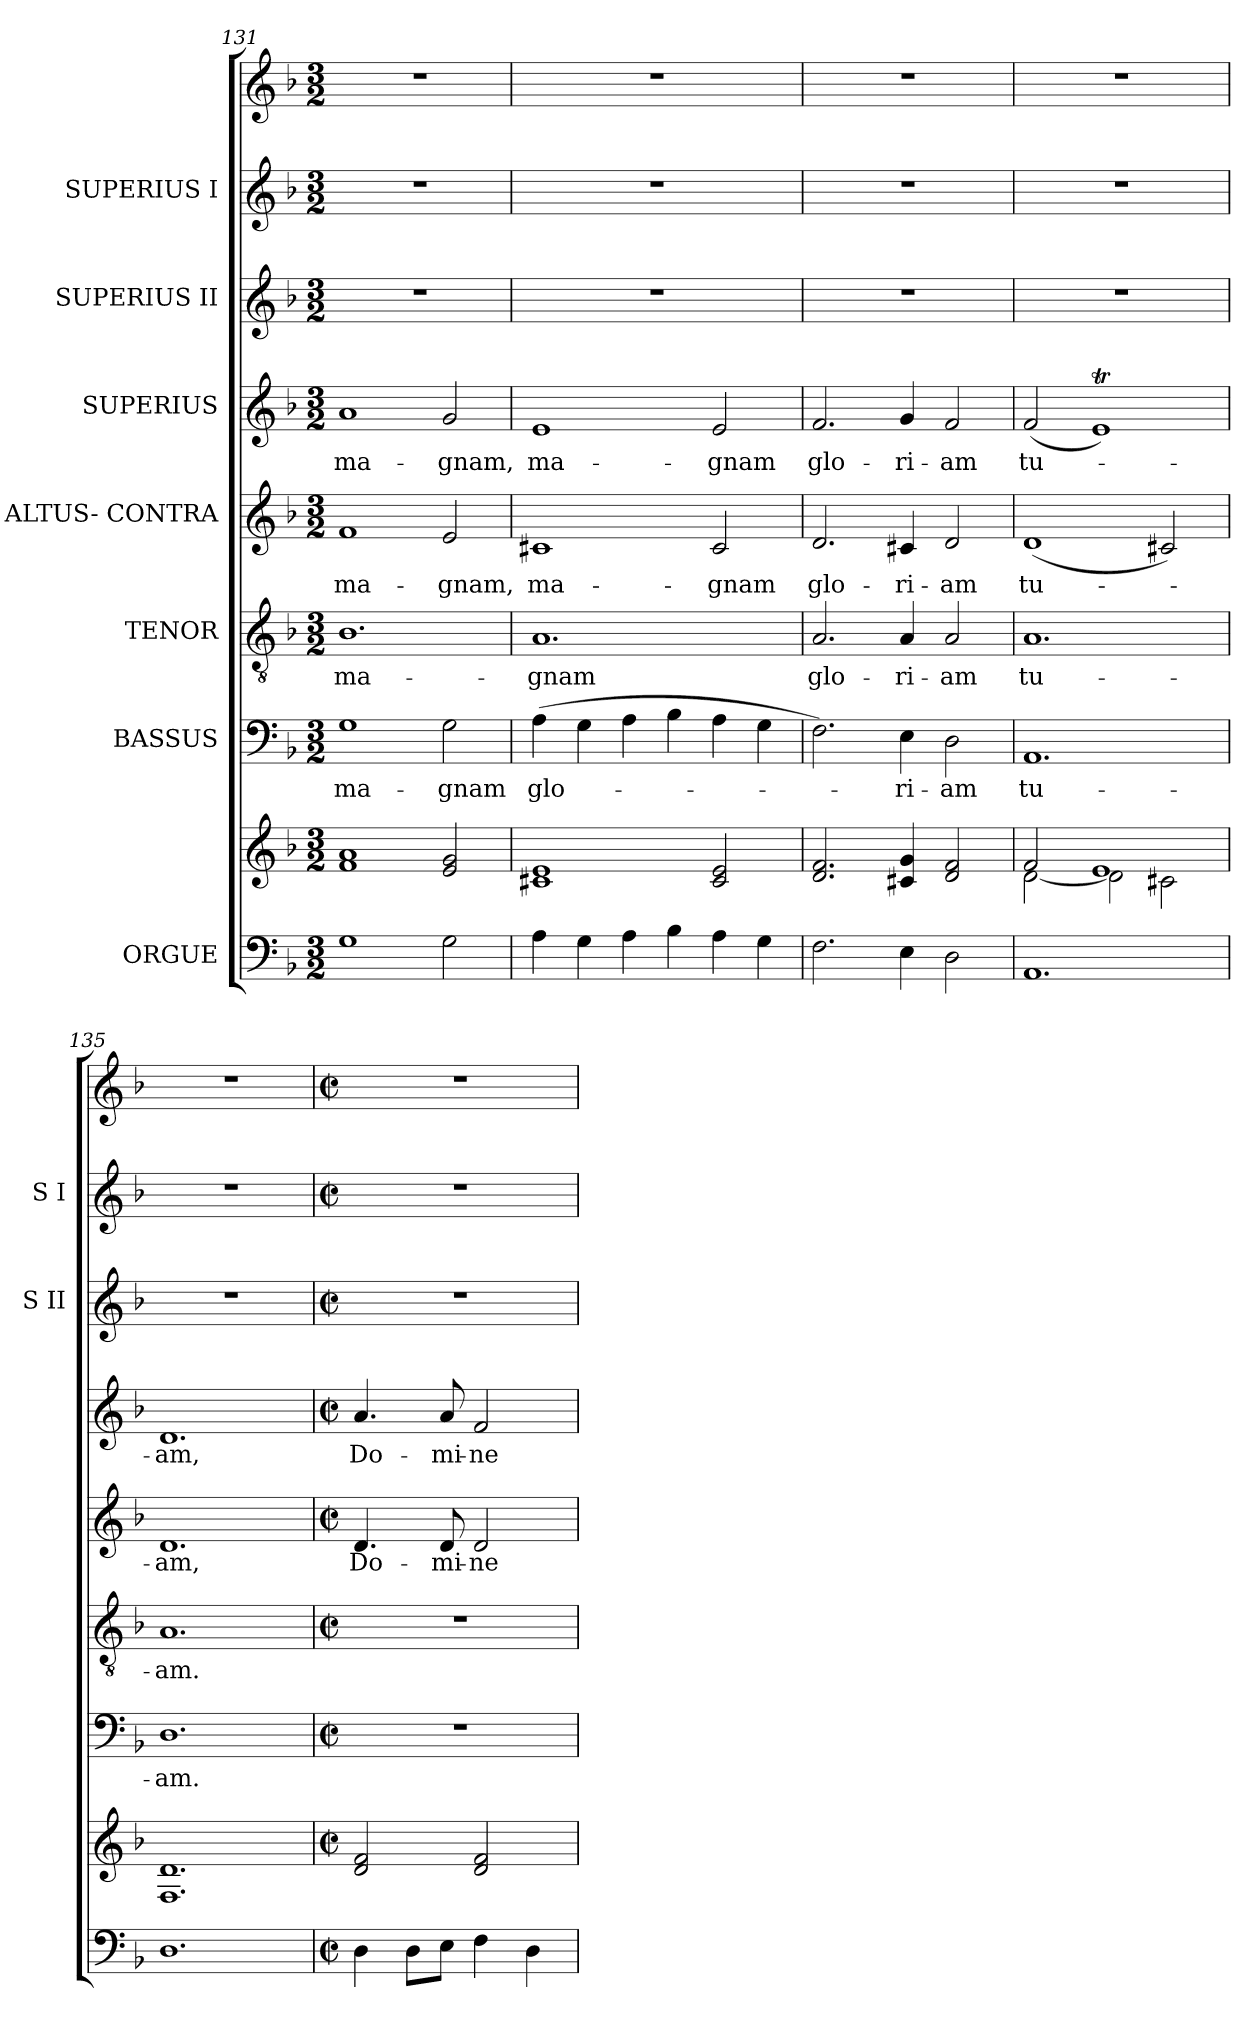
**kern	**kern	**kern	**text	**kern	**text	**kern	**text	**kern	**text	**kern	**kern	**kern
*part8	*part8	*part7	*part7	*part6	*part6	*part5	*part5	*part4	*part4	*part3	*part2	*part1
*staff9	*staff8	*staff7	*staff7	*staff6	*staff6	*staff5	*staff5	*staff4	*staff4	*staff3	*staff2	*staff1
*I"ORGUE	*	*I"BASSUS	*	*I"TENOR	*	*I"ALTUS- CONTRA	*	*I"SUPERIUS	*	*I"SUPERIUS II	*I"SUPERIUS I	*
*	*	*	*	*	*	*	*	*	*	*I'S II	*I'S I	*
*clefF4	*clefG2	*clefF4	*	*clefGv2	*	*clefG2	*	*clefG2	*	*clefG2	*clefG2	*clefG2
*k[b-]	*k[b-]	*k[b-]	*	*k[b-]	*	*k[b-]	*	*k[b-]	*	*k[b-]	*k[b-]	*k[b-]
*d:	*d:	*d:	*	*d:	*	*d:	*	*d:	*	*d:	*d:	*d:
*M3/2	*M3/2	*M3/2	*	*M3/2	*	*M3/2	*	*M3/2	*	*M3/2	*M3/2	*M3/2
=131	=131	=131	=131	=131	=131	=131	=131	=131	=131	=131	=131	=131
!	!	!	!LO:LY:b	!	!LO:LY:b	!	!LO:LY:b	!	!LO:LY:b	!	!	!
1G	1f 1a	1G	ma-	1.B-	ma-	1f	-ma-	1a	ma-	1.r	1.r	1.r
!	!	!	!LO:LY:b	!	!	!	!LO:LY:b	!	!LO:LY:b	!	!	!
2G\	2e/ 2g/	2G\	-gnam	.	.	2e/	-gnam,	2g/	-gnam,	.	.	.
=132	=132	=132	=132	=132	=132	=132	=132	=132	=132	=132	=132	=132
!	!	!	!LO:LY:b	!	!LO:LY:b	!	!LO:LY:b	!	!LO:LY:b	!	!	!
4A\	1c#X 1e	(>4A\	glo-	1.A	-gnam	1c#X	ma-	1e	ma-	1.r	1.r	1.r
4G\	.	4G\	.	.	.	.	.	.	.	.	.	.
4A\	.	4A\	.	.	.	.	.	.	.	.	.	.
4B-\	.	4B-\	.	.	.	.	.	.	.	.	.	.
!	!	!	!	!	!	!	!LO:LY:b	!	!LO:LY:b	!	!	!
4A\	2c#/ 2e/	4A\	.	.	.	2c#/	-gnam	2e/	-gnam	.	.	.
4G\	.	4G\	.	.	.	.	.	.	.	.	.	.
=133	=133	=133	=133	=133	=133	=133	=133	=133	=133	=133	=133	=133
!	!	!	!	!	!LO:LY:b	!	!LO:LY:b	!	!LO:LY:b	!	!	!
2.F\	2.d/ 2.f/	2.F\)	.	2.A/	glo-	2.d/	glo-	2.f/	glo-	1.r	1.r	1.r
!	!	!	!LO:LY:b	!	!LO:LY:b	!	!LO:LY:b	!	!LO:LY:b	!	!	!
4E\	4c#X/ 4g/	4E\	-ri-	4A/	-ri-	4c#X/	-ri-	4g/	-ri-	.	.	.
!	!	!	!LO:LY:b	!	!LO:LY:b	!	!LO:LY:b	!	!LO:LY:b	!	!	!
2D\	2d/ 2f/	2D\	-am	2A/	-am	2d/	-am	2f/	-am	.	.	.
!!LO:LB:g=z
=134	=134	=134	=134	=134	=134	=134	=134	=134	=134	=134	=134	=134
*	*^	*	*	*	*	*	*	*	*	*	*	*
!	!	!	!	!LO:LY:b	!	!LO:LY:b	!	!LO:LY:b	!	!LO:LY:b	!	!	!
1.AA	2f/	[<2d\	1.AA	tu-	1.A	tu-	(<1d	tu-	(<2f/	tu-	1.r	1.r	1.r
.	1e	2d\]	.	.	.	.	.	.	1et)	.	.	.	.
.	.	2c#X\	.	.	.	.	2c#X/)	.	.	.	.	.	.
=135	=135	=135	=135	=135	=135	=135	=135	=135	=135	=135	=135	=135	=135
!	!	!	!	!LO:LY:b	!	!LO:LY:b	!	!LO:LY:b	!	!LO:LY:b	!	!	!
*	*v	*v	*	*	*	*	*	*	*	*	*	*	*
1.D	1.F 1.d	1.D	-am.	1.A	-am.	1.d	-am,	1.d	-am,	1.r	1.r	1.r
=136	=136	=136	=136	=136	=136	=136	=136	=136	=136	=136	=136	=136
*M2/2	*M2/2	*M2/2	*	*M2/2	*	*M2/2	*	*M2/2	*	*M2/2	*M2/2	*M2/2
*met(c|)	*met(c|)	*met(c|)	*	*met(c|)	*	*met(c|)	*	*met(c|)	*	*met(c|)	*met(c|)	*met(c|)
!	!	!	!	!	!	!	!LO:LY:b	!	!LO:LY:b	!	!	!
4D\	2d/ 2f/	1r	.	1r	.	4.d/	Do-	4.a/	Do-	1r	1r	1r
8D\L	.	.	.	.	.	.	.	.	.	.	.	.
!	!	!	!	!	!	!	!LO:LY:b	!	!LO:LY:b	!	!	!
8E\J	.	.	.	.	.	8d/	-mi-	8a/	-mi-	.	.	.
!	!	!	!	!	!	!	!LO:LY:b	!	!LO:LY:b	!	!	!
4F\	2d/ 2f/	.	.	.	.	2d/	-ne	2f/	-ne	.	.	.
4D\	.	.	.	.	.	.	.	.	.	.	.	.
=	=	=	=	=	=	=	=	=	=	=	=	=
*-	*-	*-	*-	*-	*-	*-	*-	*-	*-	*-	*-	*-
